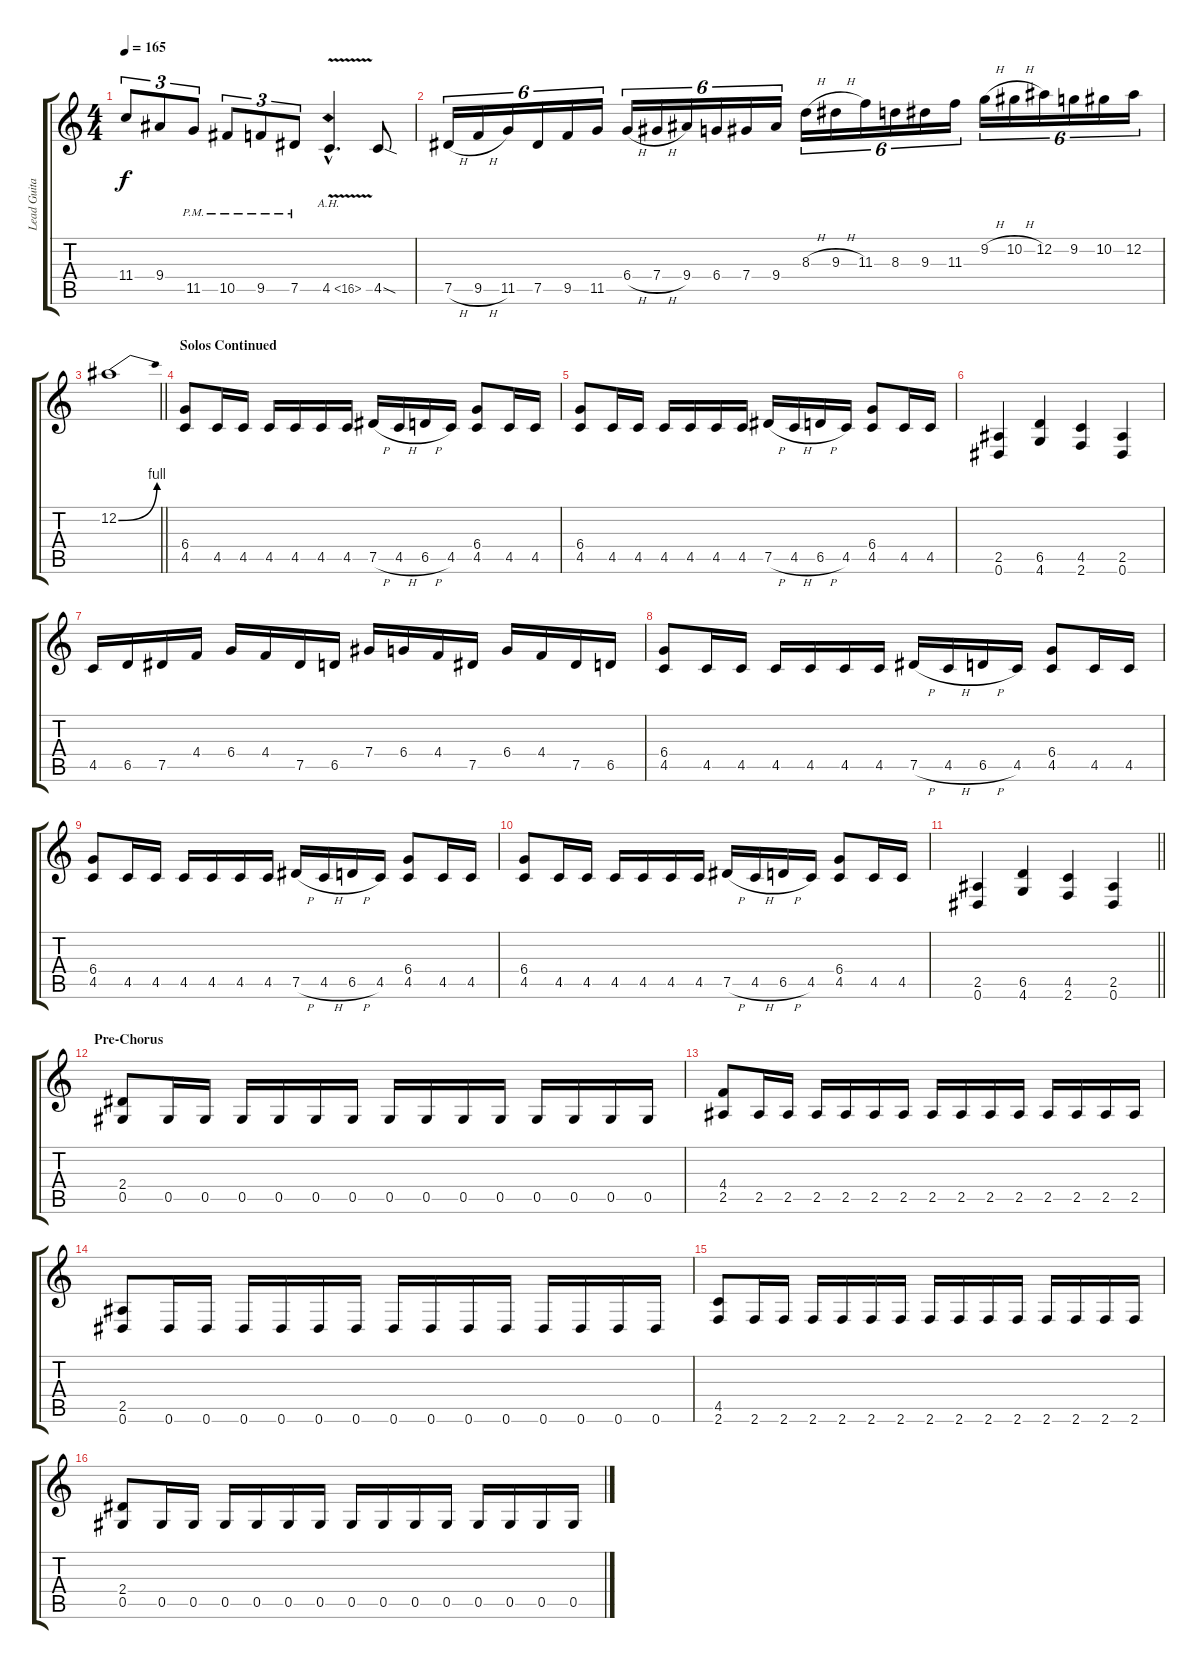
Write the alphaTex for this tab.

\track ("Lead Guitar" "Lead Guita") {instrument distortionguitar}
\staff {score tabs}
\tuning (Eb4 Bb3 Gb3 Db3 Ab2 Eb2) {hide}
\ts (4 4)
\tempo 165
\clef g2
\ks c
11.4.8{tu (3 2) dy f} 9.4.8{tu (3 2)} 11.5{pm}.8{tu (3 2)} 10.5{pm}.8{tu (3 2)} 9.5{pm}.8{tu (3 2)} 7.5{pm}.8{tu (3 2)} 4.5{ah 12 v hac}.4{d} 4.5{sod}.8 |
7.5{h}.16{tu (6 4)} 9.5{h}.16{tu (6 4)} 11.5.16{tu (6 4)} 7.5.16{tu (6 4)} 9.5.16{tu (6 4)} 11.5.16{tu (6 4)} 6.4{h}.16{tu (6 4)} 7.4{h}.16{tu (6 4)} 9.4.16{tu (6 4)} 6.4.16{tu (6 4)} 7.4.16{tu (6 4)} 9.4.16{tu (6 4)} 8.3{h}.16{tu (6 4)} 9.3{h}.16{tu (6 4)} 11.3.16{tu (6 4)} 8.3.16{tu (6 4)} 9.3.16{tu (6 4)} 11.3.16{tu (6 4)} 9.2{h}.16{tu (6 4)} 10.2{h}.16{tu (6 4)} 12.2.16{tu (6 4)} 9.2.16{tu (6 4)} 10.2.16{tu (6 4)} 12.2.16{tu (6 4)} |
\barLineRight lightlight
12.2{be (bend 0 0 60 4)}.1 |
\section ("" "Solos Continued")
(6.4 4.5).8 4.5.16 4.5.16 4.5.16 4.5.16 4.5.16 4.5.16 7.5{h}.16 4.5{h}.16 6.5{h}.16 4.5.16 (6.4 4.5).8 4.5.16 4.5.16 |
(6.4 4.5).8 4.5.16 4.5.16 4.5.16 4.5.16 4.5.16 4.5.16 7.5{h}.16 4.5{h}.16 6.5{h}.16 4.5.16 (6.4 4.5).8 4.5.16 4.5.16 |
(2.5 0.6).4 (6.5 4.6).4 (4.5 2.6).4 (2.5 0.6).4 |
4.5.16 6.5.16 7.5.16 4.4.16 6.4.16 4.4.16 7.5.16 6.5.16 7.4.16 6.4.16 4.4.16 7.5.16 6.4.16 4.4.16 7.5.16 6.5.16 |
(6.4 4.5).8 4.5.16 4.5.16 4.5.16 4.5.16 4.5.16 4.5.16 7.5{h}.16 4.5{h}.16 6.5{h}.16 4.5.16 (6.4 4.5).8 4.5.16 4.5.16 |
(6.4 4.5).8 4.5.16 4.5.16 4.5.16 4.5.16 4.5.16 4.5.16 7.5{h}.16 4.5{h}.16 6.5{h}.16 4.5.16 (6.4 4.5).8 4.5.16 4.5.16 |
(6.4 4.5).8 4.5.16 4.5.16 4.5.16 4.5.16 4.5.16 4.5.16 7.5{h}.16 4.5{h}.16 6.5{h}.16 4.5.16 (6.4 4.5).8 4.5.16 4.5.16 |
\barLineRight lightlight
(2.5 0.6).4 (6.5 4.6).4 (4.5 2.6).4 (2.5 0.6).4 |
\section ("" "Pre-Chorus")
(2.4 0.5).8 0.5.16 0.5.16 0.5.16 0.5.16 0.5.16 0.5.16 0.5.16 0.5.16 0.5.16 0.5.16 0.5.16 0.5.16 0.5.16 0.5.16 |
(4.4 2.5).8 2.5.16 2.5.16 2.5.16 2.5.16 2.5.16 2.5.16 2.5.16 2.5.16 2.5.16 2.5.16 2.5.16 2.5.16 2.5.16 2.5.16 |
(2.5 0.6).8 0.6.16 0.6.16 0.6.16 0.6.16 0.6.16 0.6.16 0.6.16 0.6.16 0.6.16 0.6.16 0.6.16 0.6.16 0.6.16 0.6.16 |
(4.5 2.6).8 2.6.16 2.6.16 2.6.16 2.6.16 2.6.16 2.6.16 2.6.16 2.6.16 2.6.16 2.6.16 2.6.16 2.6.16 2.6.16 2.6.16 |
(2.4 0.5).8 0.5.16 0.5.16 0.5.16 0.5.16 0.5.16 0.5.16 0.5.16 0.5.16 0.5.16 0.5.16 0.5.16 0.5.16 0.5.16 0.5.16
